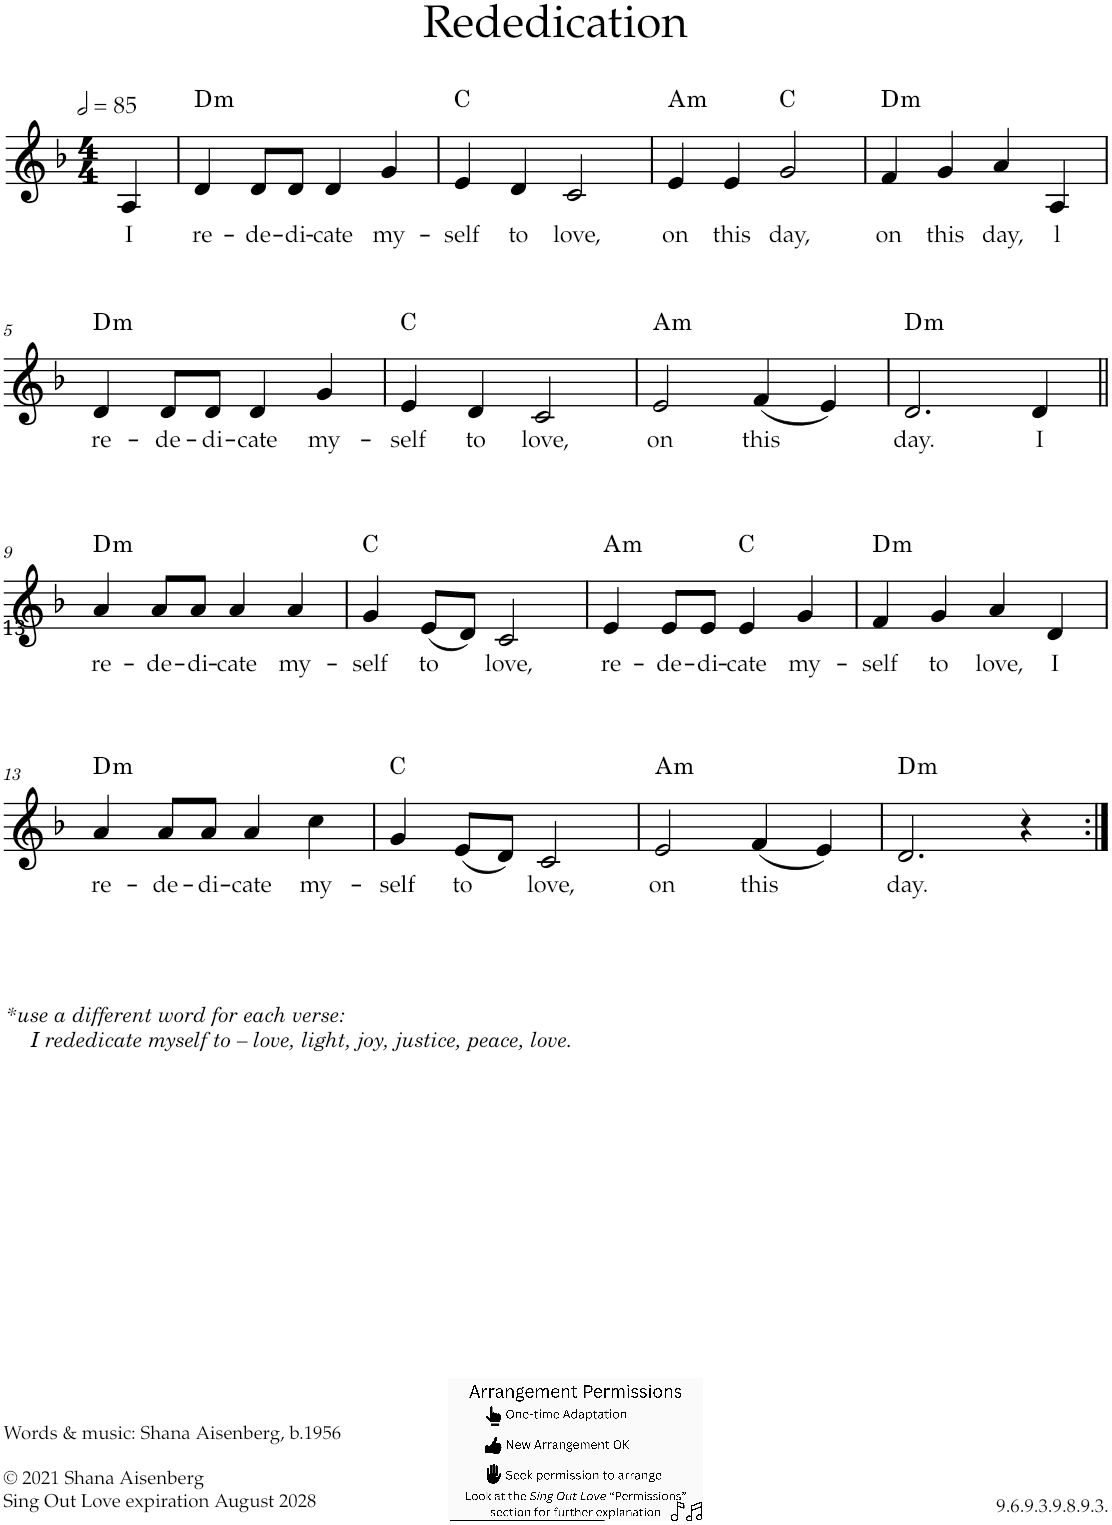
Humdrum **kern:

**kern	**text	**harte
*part1	*part1	*part1
*staff1	*staff1	*
*I"Violin	*	*
*I'Vln.	*	*
*clefG2	*	*
*k[b-]	*	*
*M4/4	*	*
*MM170	*	*
=	=	=
!	!LO:LY:b	!
4A/	I	.
=1	=1	=1
!	!LO:LY:b	!LO:H:kt=m
4d/	re-	D:min
!	!LO:LY:b	!
8d/L	-de-	.
!	!LO:LY:b	!
8d/J	-di-	.
!	!LO:LY:b	!
4d/	-cate	.
!	!LO:LY:b	!
4g/	my-	.
=2	=2	=2
!	!LO:LY:b	!
4e/	-self	C:maj
!	!LO:LY:b	!
4d/	to	.
!	!LO:LY:b	!
2c/	love,	.
=3	=3	=3
!	!LO:LY:b	!LO:H:kt=m
4e/	on	A:min
!	!LO:LY:b	!
4e/	this	.
!	!LO:LY:b	!
2g/	day,	C:maj
=4	=4	=4
!	!LO:LY:b	!LO:H:kt=m
4f/	on	D:min
!	!LO:LY:b	!
4g/	this	.
!	!LO:LY:b	!
4a/	day,	.
!	!LO:LY:b	!
4A/	l	.
!!LO:LB:g=z
=5	=5	=5
!	!LO:LY:b	!LO:H:kt=m
4d/	re-	D:min
!	!LO:LY:b	!
8d/L	-de-	.
!	!LO:LY:b	!
8d/J	-di-	.
!	!LO:LY:b	!
4d/	-cate	.
!	!LO:LY:b	!
4g/	my-	.
=6	=6	=6
!	!LO:LY:b	!
4e/	-self	C:maj
!	!LO:LY:b	!
4d/	to	.
!	!LO:LY:b	!
2c/	love,	.
=7	=7	=7
!	!LO:LY:b	!LO:H:kt=m
2e/	on	A:min
!	!LO:LY:b	!
(<4f/	this	.
4e/)	.	.
=8	=8	=8
!	!LO:LY:b	!LO:H:kt=m
2.d/	day.	D:min
!	!LO:LY:b	!
4d/	I	.
!!LO:LB:g=z
=9||	=9||	=9||
!	!LO:LY:b	!LO:H:kt=m
4a/	re-	D:min
!	!LO:LY:b	!
8a/L	-de-	.
!	!LO:LY:b	!
8a/J	-di-	.
!	!LO:LY:b	!
4a/	-cate	.
!	!LO:LY:b	!
4a/	my-	.
=10	=10	=10
!	!LO:LY:b	!
4g/	-self	C:maj
!	!LO:LY:b	!
(<8e/L	to	.
8d/J)	.	.
!	!LO:LY:b	!
2c/	love,	.
=11	=11	=11
!	!LO:LY:b	!LO:H:kt=m
4e/	re-	A:min
!	!LO:LY:b	!
8e/L	-de-	.
!	!LO:LY:b	!
8e/J	-di-	.
!	!LO:LY:b	!
4e/	-cate	C:maj
!	!LO:LY:b	!
4g/	my-	.
=12	=12	=12
!	!LO:LY:b	!LO:H:kt=m
4f/	-self	D:min
!	!LO:LY:b	!
4g/	to	.
!	!LO:LY:b	!
4a/	love,	.
!	!LO:LY:b	!
4d/	I	.
!!LO:LB:g=z
=13	=13	=13
!	!LO:LY:b	!LO:H:kt=m
4a/	re-	D:min
!	!LO:LY:b	!
8a/L	-de-	.
!	!LO:LY:b	!
8a/J	-di-	.
!	!LO:LY:b	!
4a/	-cate	.
!	!LO:LY:b	!
4cc\	my-	.
=14	=14	=14
!	!LO:LY:b	!
4g/	-self	C:maj
!	!LO:LY:b	!
(<8e/L	to	.
8d/J)	.	.
!	!LO:LY:b	!
2c/	love,	.
=15	=15	=15
!	!LO:LY:b	!LO:H:kt=m
2e/	on	A:min
!	!LO:LY:b	!
(<4f/	this	.
4e/)	.	.
=16	=16	=16
!	!LO:LY:b	!LO:H:kt=m
2.d/	day.	D:min
4r	.	.
=:|!	=:|!	=:|!
*-	*-	*-
